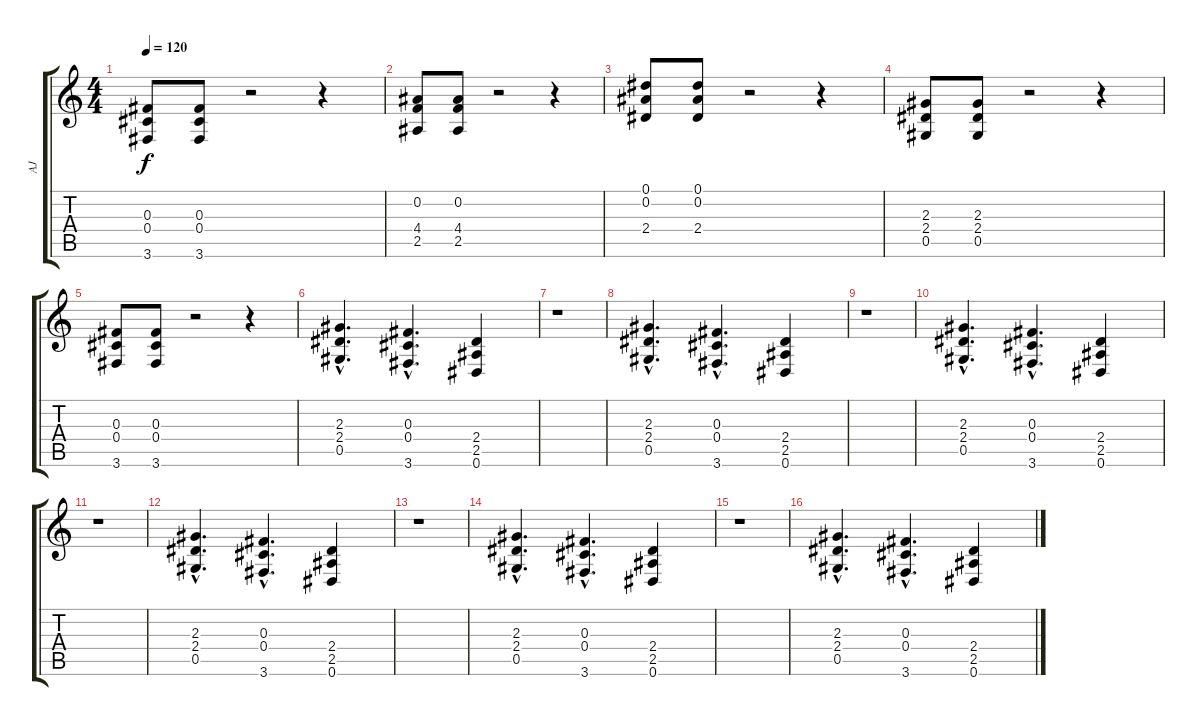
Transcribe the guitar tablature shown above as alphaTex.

\track ("AJ" "AJ") {instrument distortionguitar}
\staff {score tabs}
\tuning (Eb4 Bb3 Gb3 Db3 Ab2 Eb2) {hide}
\ts (4 4)
\tempo 120
\clef g2
\ks c
(0.3 0.4 3.6).8{dy f} (0.3 0.4 3.6).8 r.2 r.4 |
(0.2 4.4 2.5).8 (0.2 4.4 2.5).8 r.2 r.4 |
(0.1 0.2 2.4).8 (0.1 0.2 2.4).8 r.2 r.4 |
(2.3 2.4 0.5).8 (2.3 2.4 0.5).8 r.2 r.4 |
(0.3 0.4 3.6).8 (0.3 0.4 3.6).8 r.2 r.4 |
(2.3{hac} 2.4{hac} 0.5{hac}).4{d} (0.3{hac} 0.4{hac} 3.6{hac}).4{d} (2.4 2.5 0.6).4 |
r.1 |
(2.3{hac} 2.4{hac} 0.5{hac}).4{d} (0.3{hac} 0.4{hac} 3.6{hac}).4{d} (2.4 2.5 0.6).4 |
r.1 |
(2.3{hac} 2.4{hac} 0.5{hac}).4{d} (0.3{hac} 0.4{hac} 3.6{hac}).4{d} (2.4 2.5 0.6).4 |
r.1 |
(2.3{hac} 2.4{hac} 0.5{hac}).4{d} (0.3{hac} 0.4{hac} 3.6{hac}).4{d} (2.4 2.5 0.6).4 |
r.1 |
(2.3{hac} 2.4{hac} 0.5{hac}).4{d} (0.3{hac} 0.4{hac} 3.6{hac}).4{d} (2.4 2.5 0.6).4 |
r.1 |
(2.3{hac} 2.4{hac} 0.5{hac}).4{d} (0.3{hac} 0.4{hac} 3.6{hac}).4{d} (2.4 2.5 0.6).4
